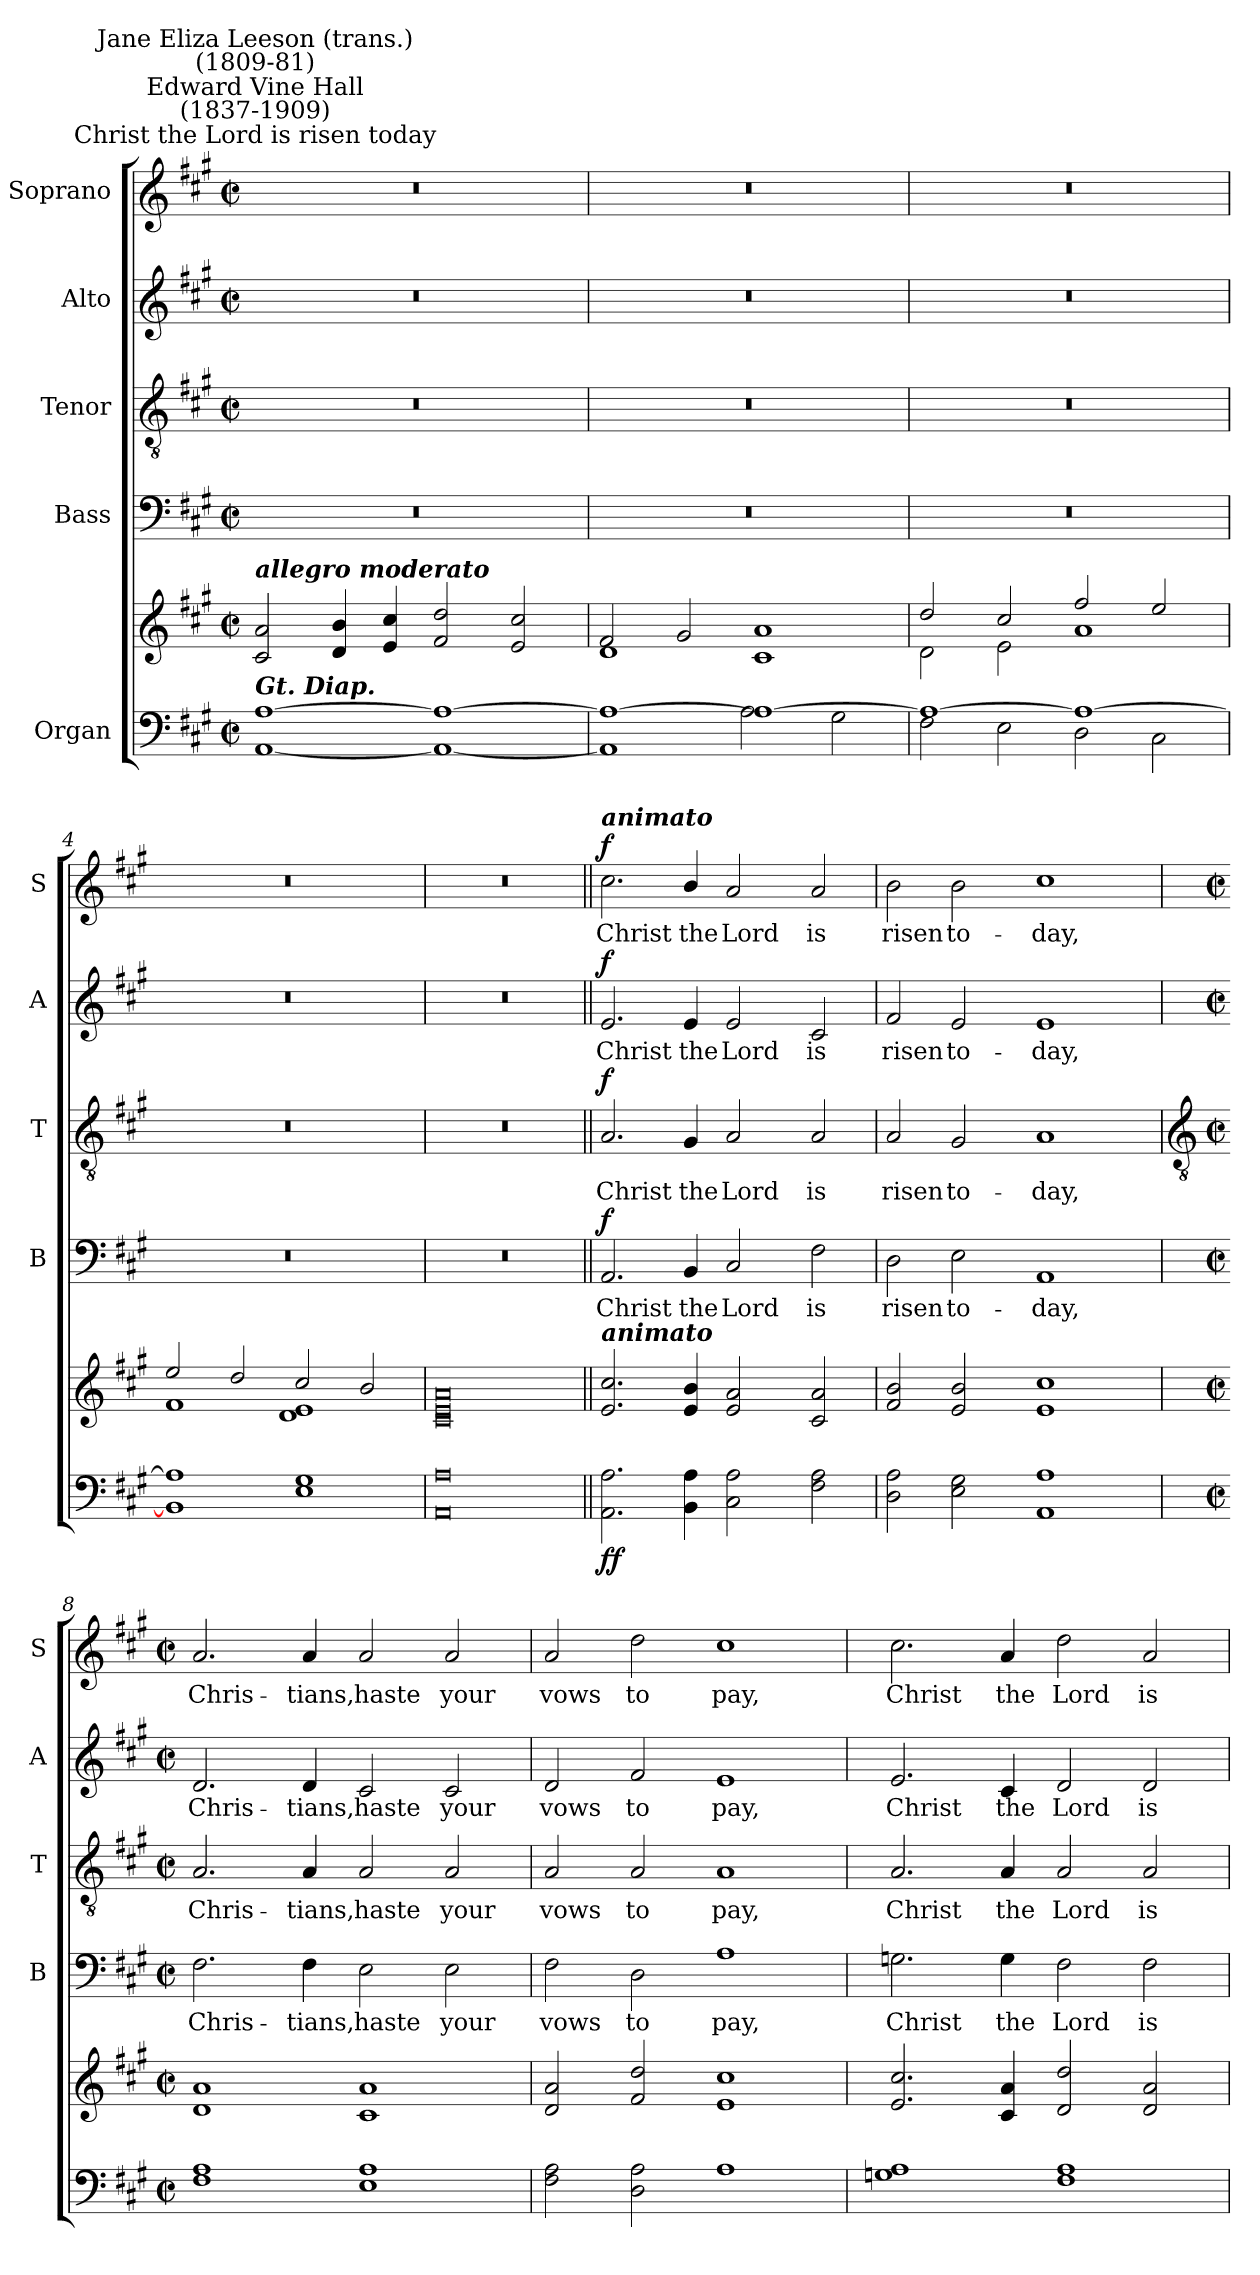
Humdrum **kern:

**kern	**kern	**dynam	**kern	**text	**dynam	**kern	**text	**dynam	**kern	**text	**dynam	**kern	**text	**dynam
*part5	*part5	*part5	*part4	*part4	*part4	*part3	*part3	*part3	*part2	*part2	*part2	*part1	*part1	*part1
*staff6	*staff5	*staff5/6	*staff4	*staff4	*staff4	*staff3	*staff3	*staff3	*staff2	*staff2	*staff2	*staff1	*staff1	*staff1
*I"Organ	*	*	*I"Bass	*	*	*I"Tenor	*	*	*I"Alto	*	*	*I"Soprano	*	*
*	*	*	*I'B	*	*	*I'T	*	*	*I'A	*	*	*I'S	*	*
*clefF4	*clefG2	*	*clefF4	*	*	*clefGv2	*	*	*clefG2	*	*	*clefG2	*	*
*k[f#c#g#]	*k[f#c#g#]	*	*k[f#c#g#]	*	*	*k[f#c#g#]	*	*	*k[f#c#g#]	*	*	*k[f#c#g#]	*	*
*A:	*A:	*	*A:	*	*	*A:	*	*	*A:	*	*	*A:	*	*
*M4/2	*M4/2	*	*M4/2	*	*	*M4/2	*	*	*M4/2	*	*	*M4/2	*	*
*met(c|)	*met(c|)	*	*met(c|)	*	*	*met(c|)	*	*	*met(c|)	*	*	*met(c|)	*	*
*MM208	*MM208	*	*MM208	*	*	*MM208	*	*	*MM208	*	*	*MM208	*	*
=1	=1	=1	=1	=1	=1	=1	=1	=1	=1	=1	=1	=1	=1	=1
*^	*^	*	*	*	*	*	*	*	*	*	*	*	*	*
!	!	!	!	!	!	!	!	!	!	!	!	!	!	!LO:TX:a:cj:t=Christ the Lord is risen today	!	!
!	!	!	!	!	!	!	!	!	!	!	!	!	!	!LO:TX:a:cj:t=Edward Vine Hall\n(1837-1909)	!	!
!	!	!	!	!	!	!	!	!	!	!	!	!	!	!LO:TX:a:cj:t=Jane Eliza Leeson (trans.)\n(1809-81)	!	!
!	!	!LO:TX:a:Bi:t=allegro moderato	!	!	!	!	!	!	!	!	!	!	!	!	!	!
!LO:TX:a:Bi:t=Gt. Diap.	!	!	!	!	!	!	!	!	!	!	!	!	!	!	!	!
!	!	!	!	!LO:DY:b=2	!	!	!	!	!	!	!	!	!	!	!	!
!	!	!	!	!LO:DY:n=1:b=2	!	!	!	!	!	!	!	!	!	!	!	!
!	!	!	!	!LO:DY:n=2:b	!	!	!	!	!	!	!	!	!	!	!	!
[1A\	[1AA\	2c#/ 2a/	0ryy	mf mf mf	0r	.	.	0r	.	.	0r	.	.	0r	.	.
.	.	4d/ 4b/	.	.	.	.	.	.	.	.	.	.	.	.	.	.
.	.	4e/ 4cc#/	.	.	.	.	.	.	.	.	.	.	.	.	.	.
1A/_	1AA\_	2f#/ 2dd/	.	.	.	.	.	.	.	.	.	.	.	.	.	.
.	.	2e/ 2cc#/	.	.	.	.	.	.	.	.	.	.	.	.	.	.
=2	=2	=2	=2	=2	=2	=2	=2	=2	=2	=2	=2	=2	=2	=2	=2	=2
1A/_	1AA\]	2f#/	1d\	.	0r	.	.	0r	.	.	0r	.	.	0r	.	.
.	.	2g#/	.	.	.	.	.	.	.	.	.	.	.	.	.	.
1A/_	2A\	1a/	1c#\	.	.	.	.	.	.	.	.	.	.	.	.	.
.	2G#\	.	.	.	.	.	.	.	.	.	.	.	.	.	.	.
=3	=3	=3	=3	=3	=3	=3	=3	=3	=3	=3	=3	=3	=3	=3	=3	=3
1A/_	2F#\	2dd/	2d\	.	0r	.	.	0r	.	.	0r	.	.	0r	.	.
.	2E\	2cc#/	2e\	.	.	.	.	.	.	.	.	.	.	.	.	.
1A/_	2D\	2ff#/	1a\	.	.	.	.	.	.	.	.	.	.	.	.	.
.	2C#\	2ee/	.	.	.	.	.	.	.	.	.	.	.	.	.	.
=4	=4	=4	=4	=4	=4	=4	=4	=4	=4	=4	=4	=4	=4	=4	=4	=4
1BB/] 1A/]	0ryy	2ee/	1f#\	.	0r	.	.	0r	.	.	0r	.	.	0r	.	.
.	.	2dd/	.	.	.	.	.	.	.	.	.	.	.	.	.	.
1E/ 1G#/	.	2cc#/	1d\ 1e\	.	.	.	.	.	.	.	.	.	.	.	.	.
.	.	2b/	.	.	.	.	.	.	.	.	.	.	.	.	.	.
=5	=5	=5	=5	=5	=5	=5	=5	=5	=5	=5	=5	=5	=5	=5	=5	=5
0AA/ 0A/	0ryy	0c#/ 0e/ 0a/	0ryy	.	0r	.	.	0r	.	.	0r	.	.	0r	.	.
=6||	=6||	=6||	=6||	=6||	=6||	=6||	=6||	=6||	=6||	=6||	=6||	=6||	=6||	=6||	=6||	=6||
!	!	!	!	!	!	!	!	!	!	!	!	!	!	!LO:TX:a:Bi:t=animato	!	!
!	!	!LO:TX:a:Bi:t=animato	!	!	!	!	!	!	!	!	!	!	!	!	!	!
!	!	!	!	!LO:DY:b=2	!	!LO:LY:b	!	!	!LO:LY:b	!	!	!LO:LY:b	!	!	!LO:LY:b	!
!	!	!	!	!LO:DY:n=1:b	!	!	!LO:DY:b	!	!	!LO:DY:b	!	!	!LO:DY:b	!	!	!LO:DY:b
1ryy	2.AA\ 2.A\	2.e/ 2.cc#/	0ryy	f f	2.AA	Christ	f	2.A	Christ	f	2.e	Christ	f	2.cc#	Christ	f
!	!	!	!	!	!	!LO:LY:b	!	!	!LO:LY:b	!	!	!LO:LY:b	!	!	!LO:LY:b	!
.	4BB\ 4A\	4e/ 4b/	.	.	4BB/	the	.	4G#/	the	.	4e/	the	.	4b/	the	.
!	!	!	!	!	!	!LO:LY:b	!	!	!LO:LY:b	!	!	!LO:LY:b	!	!	!LO:LY:b	!
4ryy	2C#\ 2A\	2e/ 2a/	.	.	2C#	Lord	.	2A	Lord	.	2e	Lord	.	2a	Lord	.
2.ryy	.	.	.	.	.	.	.	.	.	.	.	.	.	.	.	.
!	!	!	!	!	!	!LO:LY:b	!	!	!LO:LY:b	!	!	!LO:LY:b	!	!	!LO:LY:b	!
.	2F#\ 2A\	2c#/ 2a/	.	.	2F#	is	.	2A	is	.	2c#	is	.	2a	is	.
=7	=7	=7	=7	=7	=7	=7	=7	=7	=7	=7	=7	=7	=7	=7	=7	=7
!	!	!	!	!	!	!LO:LY:b	!	!	!LO:LY:b	!	!	!LO:LY:b	!	!	!LO:LY:b	!
2.ryy	2D\ 2A\	2f#/ 2b/	0ryy	.	2D	risen	.	2A	risen	.	2f#	risen	.	2b	risen	.
!	!	!	!	!	!	!LO:LY:b	!	!	!LO:LY:b	!	!	!LO:LY:b	!	!	!LO:LY:b	!
.	2E\ 2G#\	2e/ 2b/	.	.	2E	to-	.	2G#	to-	.	2e	to-	.	2b	to-	.
1ryy	.	.	.	.	.	.	.	.	.	.	.	.	.	.	.	.
!	!	!	!	!	!	!LO:LY:b	!	!	!LO:LY:b	!	!	!LO:LY:b	!	!	!LO:LY:b	!
.	1AA\ 1A\	1e/ 1cc#/	.	.	1AA	-day,	.	1A	-day,	.	1e	-day,	.	1cc#	-day,	.
4ryy	.	.	.	.	.	.	.	.	.	.	.	.	.	.	.	.
*v	*v	*	*	*	*	*	*	*	*	*	*	*	*	*	*	*
*	*v	*v	*	*	*	*	*	*	*	*	*	*	*	*	*
!!LO:LB:g=z
=8	=8	=8	=8	=8	=8	=8	=8	=8	=8	=8	=8	=8	=8	=8
*	*	*	*	*	*	*clefGv2	*	*	*	*	*	*	*	*
*M4/2	*M4/2	*	*M4/2	*	*	*M4/2	*	*	*M4/2	*	*	*M4/2	*	*
*met(c|)	*met(c|)	*	*met(c|)	*	*	*met(c|)	*	*	*met(c|)	*	*	*met(c|)	*	*
!	!	!	!	!LO:LY:b	!	!	!LO:LY:b	!	!	!LO:LY:b	!	!	!LO:LY:b	!
1F# 1A	1d 1a	.	2.F#	Chris-	.	2.A	Chris-	.	2.d	Chris-	.	2.a	Chris-	.
!	!	!	!	!LO:LY:b	!	!	!LO:LY:b	!	!	!LO:LY:b	!	!	!LO:LY:b	!
.	.	.	4F#	-tians,	.	4A	-tians,	.	4d	-tians,	.	4a	-tians,	.
!	!	!	!	!LO:LY:b	!	!	!LO:LY:b	!	!	!LO:LY:b	!	!	!LO:LY:b	!
1E 1A	1c# 1a	.	2E	haste	.	2A	haste	.	2c#	haste	.	2a	haste	.
!	!	!	!	!LO:LY:b	!	!	!LO:LY:b	!	!	!LO:LY:b	!	!	!LO:LY:b	!
.	.	.	2E	your	.	2A	your	.	2c#	your	.	2a	your	.
=9	=9	=9	=9	=9	=9	=9	=9	=9	=9	=9	=9	=9	=9	=9
!	!	!	!	!LO:LY:b	!	!	!LO:LY:b	!	!	!LO:LY:b	!	!	!LO:LY:b	!
2F# 2A	2d 2a	.	2F#	vows	.	2A	vows	.	2d	vows	.	2a	vows	.
!	!	!	!	!LO:LY:b	!	!	!LO:LY:b	!	!	!LO:LY:b	!	!	!LO:LY:b	!
2D 2A	2f# 2dd	.	2D	to	.	2A	to	.	2f#	to	.	2dd	to	.
!	!	!	!	!LO:LY:b	!	!	!LO:LY:b	!	!	!LO:LY:b	!	!	!LO:LY:b	!
1A	1e 1cc#	.	1A	pay,	.	1A	pay,	.	1e	pay,	.	1cc#	pay,	.
=10	=10	=10	=10	=10	=10	=10	=10	=10	=10	=10	=10	=10	=10	=10
!	!	!	!	!LO:LY:b	!	!	!LO:LY:b	!	!	!LO:LY:b	!	!	!LO:LY:b	!
1Gn 1A	2.e 2.cc#	.	2.Gn	Christ	.	2.A	Christ	.	2.e	Christ	.	2.cc#	Christ	.
!	!	!	!	!LO:LY:b	!	!	!LO:LY:b	!	!	!LO:LY:b	!	!	!LO:LY:b	!
.	4c# 4a	.	4G	the	.	4A	the	.	4c#	the	.	4a	the	.
!	!	!	!	!LO:LY:b	!	!	!LO:LY:b	!	!	!LO:LY:b	!	!	!LO:LY:b	!
1F# 1A	2d 2dd	.	2F#	Lord	.	2A	Lord	.	2d	Lord	.	2dd	Lord	.
!	!	!	!	!LO:LY:b	!	!	!LO:LY:b	!	!	!LO:LY:b	!	!	!LO:LY:b	!
.	2d 2a	.	2F#	is	.	2A	is	.	2d	is	.	2a	is	.
=	=	=	=	=	=	=	=	=	=	=	=	=	=	=
*-	*-	*-	*-	*-	*-	*-	*-	*-	*-	*-	*-	*-	*-	*-
